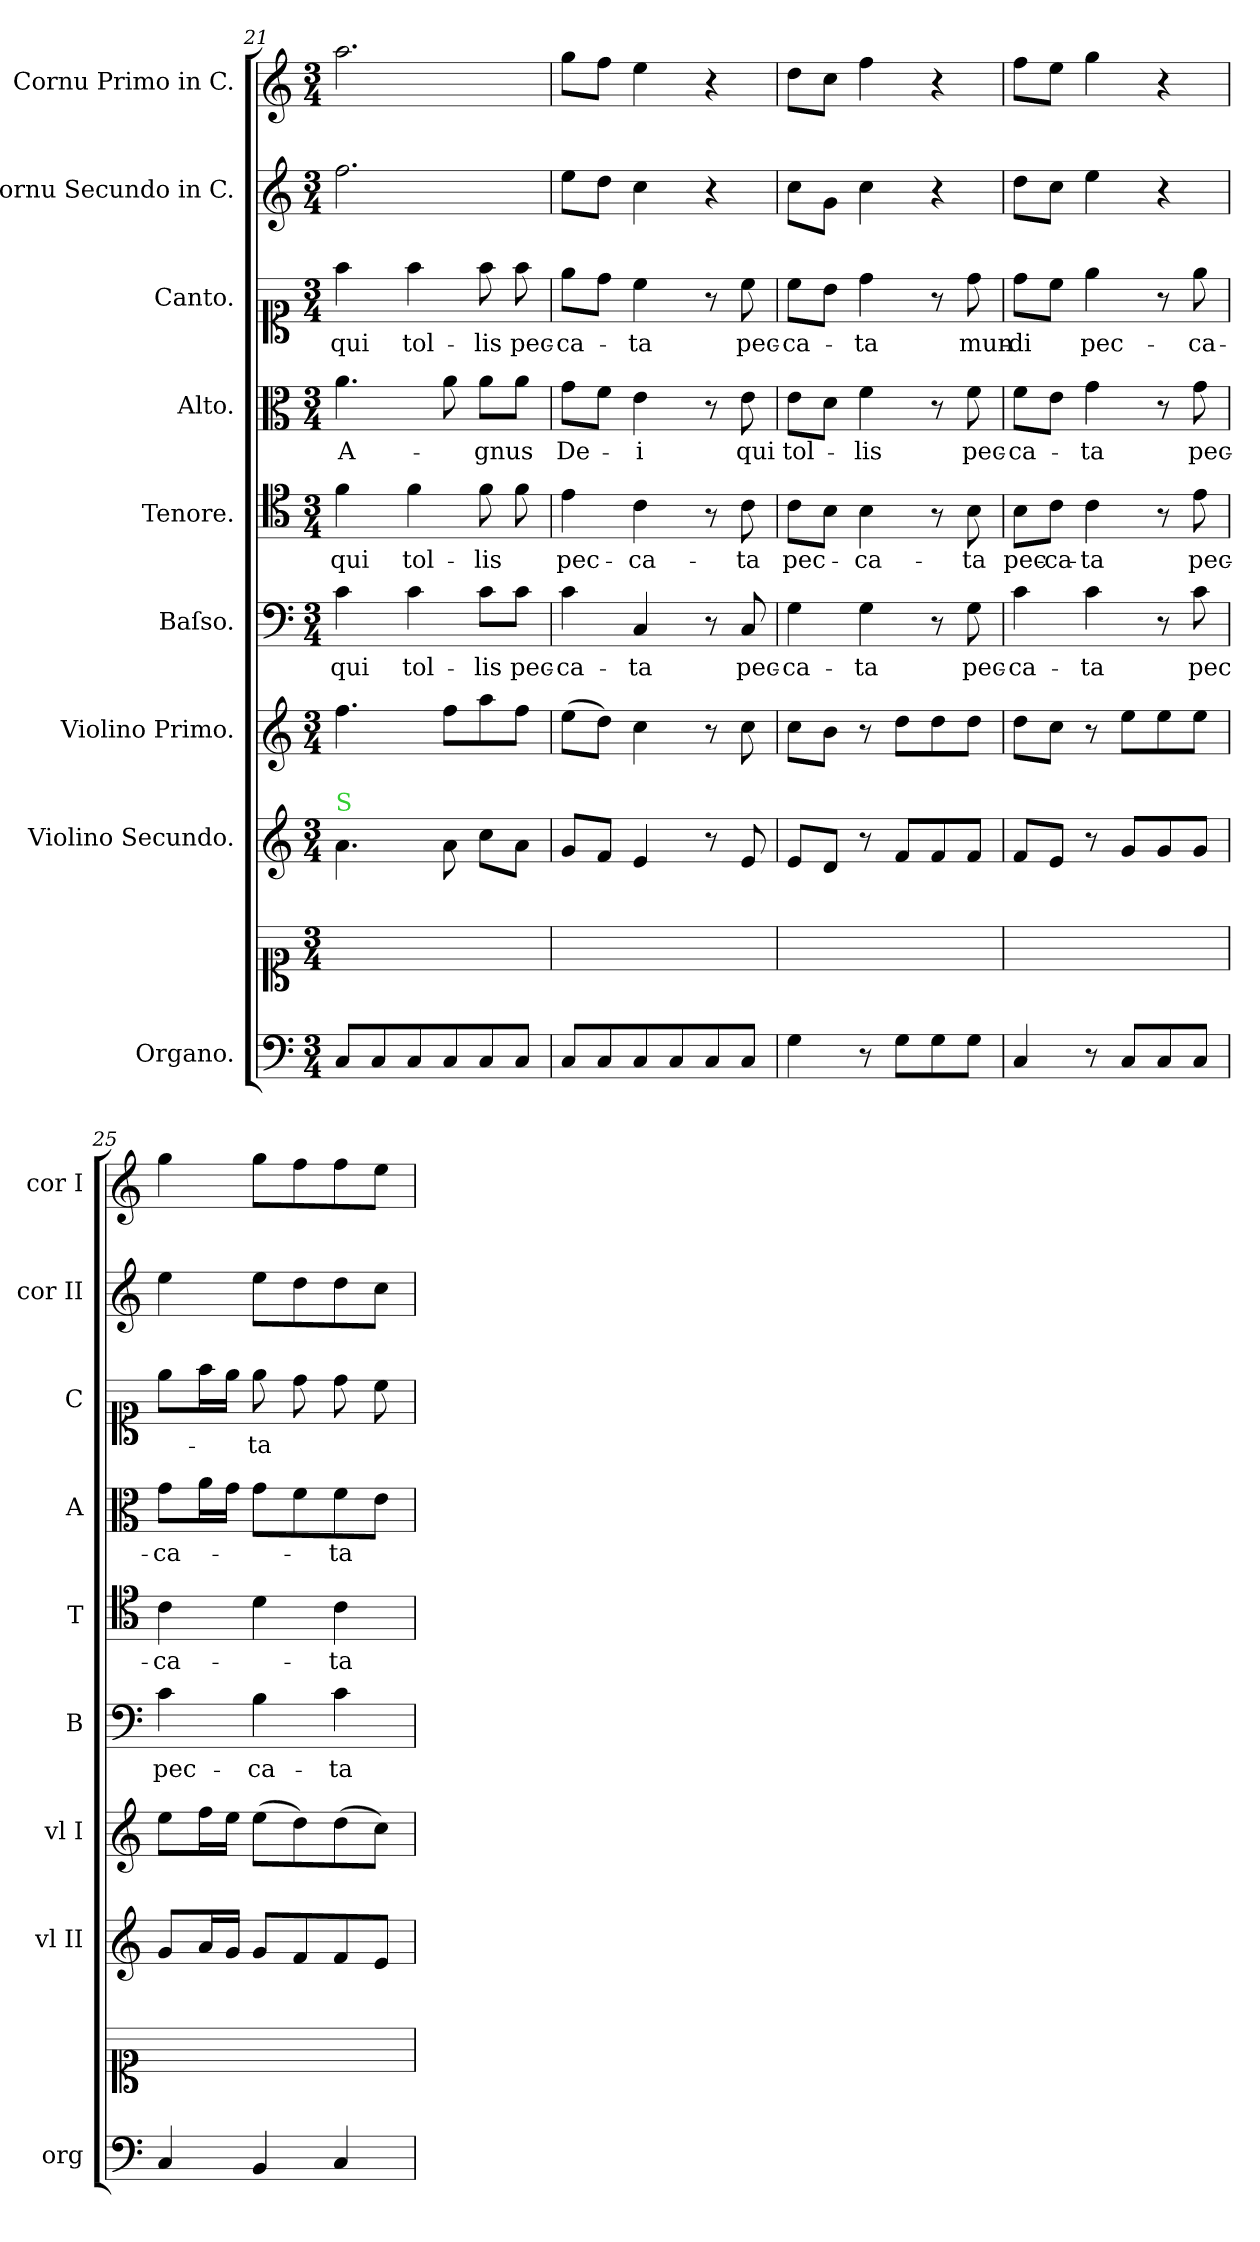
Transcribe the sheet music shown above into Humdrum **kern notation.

**kern	**kern	**kern	**kern	**kern	**text	**kern	**text	**kern	**text	**kern	**text	**kern	**kern
*part9	*part9	*part8	*part7	*part6	*part6	*part5	*part5	*part4	*part4	*part3	*part3	*part2	*part1
*staff10	*staff9	*staff8	*staff7	*staff6	*staff6	*staff5	*staff5	*staff4	*staff4	*staff3	*staff3	*staff2	*staff1
*I"Organo.	*	*I"Violino Secundo.	*I"Violino Primo.	*I"Baſso.	*	*I"Tenore.	*	*I"Alto.	*	*I"Canto.	*	*I"Cornu Secundo in C.	*I"Cornu Primo in C.
*I'org	*	*I'vl II	*I'vl I	*I'B	*	*I'T	*	*I'A	*	*I'C	*	*I'cor II	*I'cor I
*clefF4	*clefC1	*clefG2	*clefG2	*clefF4	*	*clefC4	*	*clefC3	*	*clefC1	*	*clefG2	*clefG2
*k[]	*k[]	*k[]	*k[]	*k[]	*	*k[]	*	*k[]	*	*k[]	*	*k[]	*k[]
*M3/4	*M3/4	*M3/4	*M3/4	*M3/4	*	*M3/4	*	*M3/4	*	*M3/4	*	*M3/4	*M3/4
=21	=21	=21	=21	=21	=21	=21	=21	=21	=21	=21	=21	=21	=21
!	!	!LO:TX:a:color=limegreen:t=S	!	!	!	!	!	!	!	!	!	!	!
8C/L	2.ryy	4.a\	4.ff\	4c\	qui	4f\	qui	4.a\	A-	4ff\	qui	2.ff\	2.aa\
8C/	.	.	.	.	.	.	.	.	.	.	.	.	.
8C/	.	.	.	4c\	tol-	4f\	tol-	.	.	4ff\	tol-	.	.
8C/	.	8a\	8ff\L	.	.	.	.	8a\	.	.	.	.	.
8C/	.	8cc\L	8aa\	8c\L	-lis	8f\	-lis	8a\L	-gnus	8ff\	-lis	.	.
8C/J	.	8a\J	8ff\J	8c\J	pec-	8f\	.	8a\J	.	8ff\	pec-	.	.
=22	=22	=22	=22	=22	=22	=22	=22	=22	=22	=22	=22	=22	=22
8C/L	2.ryy	8g/L	(8ee\L	4c\	-ca-	4e\	pec-	8g\L	De-	8ee\L	-ca-	8ee\L	8gg\L
8C/	.	8f/J	8dd\J)	.	.	.	.	8f\J	.	8dd\J	.	8dd\J	8ff\J
8C/	.	4e/	4cc\	4C/	-ta	4c\	-ca-	4e\	-i	4cc\	-ta	4cc\	4ee\
8C/	.	.	.	.	.	.	.	.	.	.	.	.	.
8C/	.	8r	8r	8r	.	8r	.	8r	.	8r	.	4r	4r
8C/J	.	8e/	8cc\	8C/	pec-	8c\	-ta	8e\	qui	8cc\	pec-	.	.
=23	=23	=23	=23	=23	=23	=23	=23	=23	=23	=23	=23	=23	=23
4G\	2.ryy	8e/L	8cc\L	4G\	-ca-	8c\L	pec-	8e\L	tol-	8cc\L	-ca-	8cc\L	8dd\L
.	.	8d/J	8b\J	.	.	8B\J	.	8d\J	.	8b\J	.	8g\J	8cc\J
8r	.	8r	8r	4G\	-ta	4B\	-ca-	4f\	-lis	4dd\	-ta	4cc\	4ff\
8G\L	.	8f/L	8dd\L	.	.	.	.	.	.	.	.	.	.
8G\	.	8f/	8dd\	8r	.	8r	.	8r	.	8r	.	4r	4r
8G\J	.	8f/J	8dd\J	8G\	pec-	8B\	-ta	8f\	pec-	8dd\	mun-	.	.
=24	=24	=24	=24	=24	=24	=24	=24	=24	=24	=24	=24	=24	=24
4C/	2.ryy	8f/L	8dd\L	4c\	-ca-	8B\L	pec-	8f\L	-ca-	8dd\L	-di	8dd\L	8ff\L
.	.	8e/J	8cc\J	.	.	8c\J	-ca-	8e\J	.	8cc\J	.	8cc\J	8ee\J
8r	.	8r	8r	4c\	-ta	4c\	-ta	4g\	-ta	4ee\	pec-	4ee\	4gg\
8C/L	.	8g/L	8ee\L	.	.	.	.	.	.	.	.	.	.
8C/	.	8g/	8ee\	8r	.	8r	.	8r	.	8r	.	4r	4r
8C/J	.	8g/J	8ee\J	8c\	pec	8e\	pec-	8g\	pec-	8ee\	-ca-	.	.
=25	=25	=25	=25	=25	=25	=25	=25	=25	=25	=25	=25	=25	=25
4C/	2.ryy	8g/L	8ee\L	4c\	pec-	4c\	-ca-	8g\L	-ca-	8ee\L	.	4ee\	4gg\
.	.	16a/L	16ff\L	.	.	.	.	16a\L	.	16ff\L	.	.	.
.	.	16g/JJ	16ee\JJ	.	.	.	.	16g\JJ	.	16ee\JJ	.	.	.
4BB/	.	8g/L	(8ee\L	4B\	-ca-	4d\	.	8g\L	.	8ee\	-ta	8ee\L	8gg\L
.	.	8f/	8dd\)	.	.	.	.	8f\	.	8dd\	.	8dd\	8ff\
4C/	.	8f/	(8dd\	4c\	-ta	4c\	-ta	8f\	-ta	8dd\	.	8dd\	8ff\
.	.	8e/J	8cc\J)	.	.	.	.	8e\J	.	8cc\	.	8cc\J	8ee\J
=	=	=	=	=	=	=	=	=	=	=	=	=	=
*-	*-	*-	*-	*-	*-	*-	*-	*-	*-	*-	*-	*-	*-
